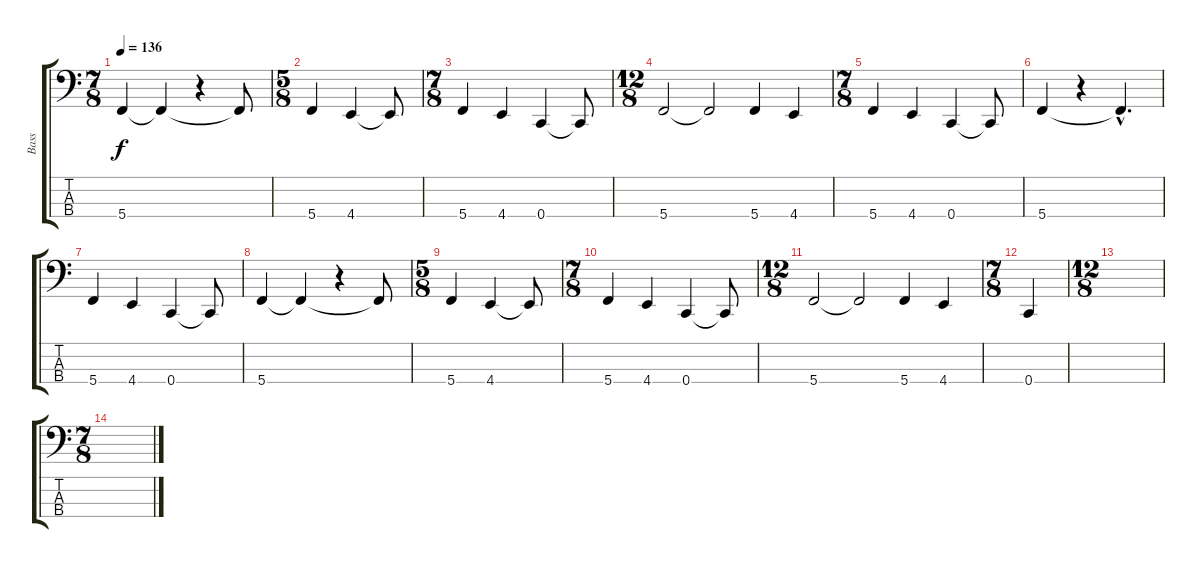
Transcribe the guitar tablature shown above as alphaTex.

\track ("Bass" "Bass") {instrument fretlessbass}
\staff {score tabs}
\tuning (Gb2 Db2 Ab1 C1) {hide}
\ts (7 8)
\tempo 136
\clef f4
\ks c
5.4.4{dy f} 5.4{t}.4 r.4 5.4{t}.8 |
\ts (5 8)
5.4.4 4.4.4 4.4{t}.8 |
\ts (7 8)
5.4.4 4.4.4 0.4.4 0.4{t}.8 |
\ts (12 8)
5.4.2 5.4{t}.2 5.4.4 4.4.4 |
\ts (7 8)
5.4.4 4.4.4 0.4.4 0.4{t}.8 |
5.4.4 r.4 5.4{hac t}.4{d} |
5.4.4 4.4.4 0.4.4 0.4{t}.8 |
5.4.4 5.4{t}.4 r.4 5.4{t}.8 |
\ts (5 8)
5.4.4 4.4.4 4.4{t}.8 |
\ts (7 8)
5.4.4 4.4.4 0.4.4 0.4{t}.8 |
\ts (12 8)
5.4.2 5.4{t}.2 5.4.4 4.4.4 |
\ts (7 8)
0.4.4 |
\ts (12 8)
|
\ts (7 8)
